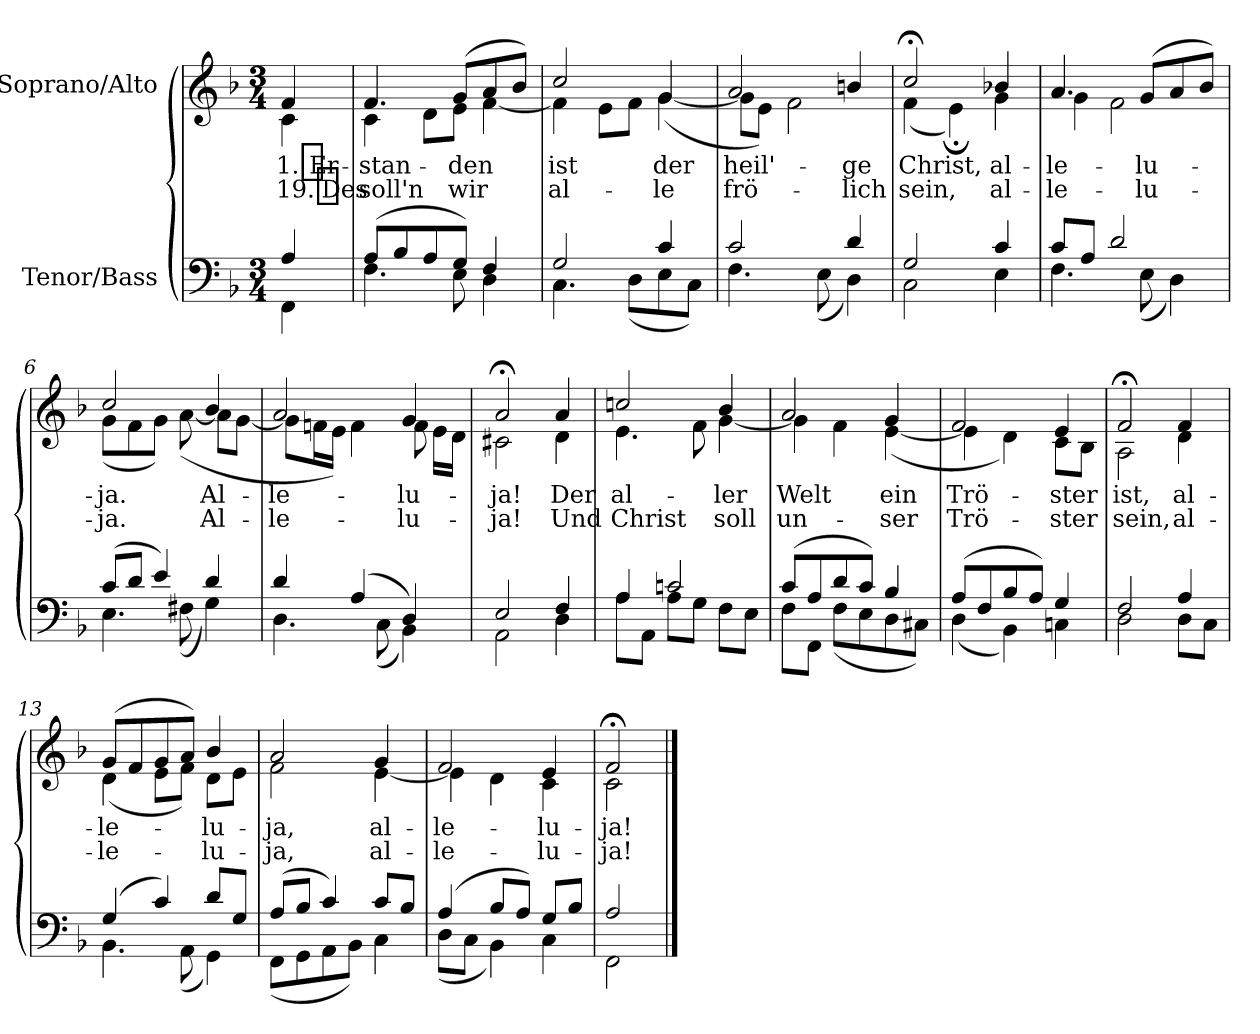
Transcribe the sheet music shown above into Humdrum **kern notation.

**kern	**kern	**text	**text
*part2	*part1	*part1	*part1
*staff2	*staff1	*staff1	*staff1
*I"Tenor/Bass	*I"Soprano/Alto	*	*
*clefF4	*clefG2	*	*
*k[b-]	*k[b-]	*	*
*M3/4	*M3/4	*	*
=	=	=	=
*^	*	*	*
!	!	!	!LO:LY:b	!LO:LY:b
*	*	*^	*	*
4A/	4FF\	4f/	4c\	1. Er-	19. Des
=1	=1	=1	=1	=1	=1
!	!	!	!	!LO:LY:b	!LO:LY:b
(8A/L	4.F\	4.f/	4c\	-stan-	soll'n
8B-/	.	.	.	.	.
8A/	.	.	8d\L	.	.
!	!	!	!	!LO:LY:b	!LO:LY:b
8G/J)	8E\	(8g/L	8e\J	-den	wir
4F/	4D\	8a/	[4f\	.	.
.	.	8b-/J)	.	.	.
=2	=2	=2	=2	=2	=2
!	!	!	!	!LO:LY:b	!LO:LY:b
2G/	4.C\	2cc/	4f\]	ist	al-
.	.	.	8e\L	.	.
.	(8D\L	.	8f\J	.	.
!	!	!	!	!LO:LY:b	!LO:LY:b
4c/	8E\	4g/	([4g\	der	-le
.	8C\J)	.	.	.	.
=3	=3	=3	=3	=3	=3
!	!	!	!	!LO:LY:b	!LO:LY:b
2c/	4.F\	2a/	8g\L]	heil'-	frö-
.	.	.	8e\J)	.	.
.	.	.	2f\	.	.
.	(8E\	.	.	.	.
!	!	!	!	!LO:LY:b	!LO:LY:b
4d/	4D\)	4bn/	.	-ge	-lich
=4	=4	=4	=4	=4	=4
!	!	!	!	!LO:LY:b	!LO:LY:b
2G/	2C\	2cc;</	(4f\	Christ,	sein,
.	.	.	4e;\)	.	.
!	!	!	!	!LO:LY:b	!LO:LY:b
4c/	4E\	4b-X/	4g\	al-	al-
=5	=5	=5	=5	=5	=5
!	!	!	!	!LO:LY:b	!LO:LY:b
8c/L	4.F\	4.a/	4g\	-le-	-le-
8A/J	.	.	.	.	.
2d/	.	.	2f\	.	.
!	!	!	!	!LO:LY:b	!LO:LY:b
.	(8E\	(8g/L	.	-lu-	-lu-
.	4D\)	8a/	.	.	.
.	.	8b-/J)	.	.	.
!!LO:LB:g=z	!!
=6	=6	=6	=6	=6	=6
!	!	!	!	!LO:LY:b	!LO:LY:b
(8c/L	4.E\	2cc/	(8g\L	-ja.	-ja.
8d/J	.	.	8f\	.	.
4e/)	.	.	8g\J)	.	.
.	(8F#X\	.	([8a\	.	.
!	!	!	!	!LO:LY:b	!LO:LY:b
4d/	4G\)	4b-/	8a\L]	Al-	Al-
.	.	.	[8g\J	.	.
=7	=7	=7	=7	=7	=7
!	!	!	!	!LO:LY:b	!LO:LY:b
4d/	4.D\	2a/	8g\L]	-le-	-le-
.	.	.	16fn\L	.	.
.	.	.	16e\JJ)	.	.
(4A/	.	.	4f\	.	.
.	(8C\	.	.	.	.
!	!	!	!	!LO:LY:b	!LO:LY:b
4D/)	4BB-\)	4g/	8f\	-lu-	-lu-
.	.	.	16e\LL	.	.
.	.	.	16d\JJ	.	.
=8	=8	=8	=8	=8	=8
!	!	!	!	!LO:LY:b	!LO:LY:b
2E/	2AA\	2a;</	2c#X\	-ja!	-ja!
!	!	!	!	!LO:LY:b	!LO:LY:b
4F/	4D\	4a/	4d\	Der	Und
=9	=9	=9	=9	=9	=9
!	!	!	!	!LO:LY:b	!LO:LY:b
4A/	8A\L	2ccn/	4.e\	al-	Christ
.	8AA\J	.	.	.	.
2cn/	8A\L	.	.	.	.
.	8G\J	.	8f\	.	.
!	!	!	!	!LO:LY:b	!LO:LY:b
.	8F\L	4b-/	[4g\	-ler	soll
.	8E\J	.	.	.	.
=10	=10	=10	=10	=10	=10
!	!	!	!	!LO:LY:b	!LO:LY:b
(8c/L	8F\L	2a/	4g\]	Welt	un-
8A/	8FF\J	.	.	.	.
8d/	(8F\L	.	4f\	.	.
8c/J)	8E\	.	.	.	.
!	!	!	!	!LO:LY:b	!LO:LY:b
4B-/	8D\	4g/	([4e\	ein	-ser
.	8C#X\J)	.	.	.	.
!!LO:LB:g=z	!!
=11	=11	=11	=11	=11	=11
!	!	!	!	!LO:LY:b	!LO:LY:b
(8A/L	(4D\	2f/	4e\]	Trö-	Trö-
8F/	.	.	.	.	.
8B-/	4BB-\)	.	4d\)	.	.
8A/J)	.	.	.	.	.
!	!	!	!	!LO:LY:b	!LO:LY:b
4G/	4Cn\	4e/	8c\L	-ster	-ster
.	.	.	8B-\J	.	.
=12	=12	=12	=12	=12	=12
!	!	!	!	!LO:LY:b	!LO:LY:b
2F/	2D\	2f;</	2A\	ist,	sein,
!	!	!	!	!LO:LY:b	!LO:LY:b
4A/	8D\L	4f/	4d\	al-	al-
.	8C\J	.	.	.	.
=13	=13	=13	=13	=13	=13
!	!	!	!	!LO:LY:b	!LO:LY:b
(4G/	4.BB-\	(8g/L	(4d\	-le-	-le-
.	.	8f/	.	.	.
4c/)	.	8g/	8e\L	.	.
.	(8AA\	8a/J)	8f\J)	.	.
!	!	!	!	!LO:LY:b	!LO:LY:b
8d/L	4GG\)	4b-/	8d\L	-lu-	-lu-
8G/J	.	.	8e\J	.	.
=14	=14	=14	=14	=14	=14
!	!	!	!	!LO:LY:b	!LO:LY:b
(8A/L	(8FF\L	2a/	2f\	-ja,	-ja,
8B-/J	8GG\	.	.	.	.
4c/)	8AA\	.	.	.	.
.	8BB-\J)	.	.	.	.
!	!	!	!	!LO:LY:b	!LO:LY:b
8c/L	4C\	4g/	[4e\	al-	al-
8B-/J	.	.	.	.	.
=15	=15	=15	=15	=15	=15
!	!	!	!	!LO:LY:b	!LO:LY:b
(4A/	(8D\L	2f/	4e\]	-le-	-le-
.	8C\J	.	.	.	.
8B-/L	4BB-\)	.	4d\	.	.
8A/J)	.	.	.	.	.
!	!	!	!	!LO:LY:b	!LO:LY:b
8G/L	4C\	4e/	4c\	-lu-	lu-
8B-/J	.	.	.	.	.
=16	=16	=16	=16	=16	=16
!	!	!	!	!LO:LY:b	!LO:LY:b
2A/	2FF\	2f;</	2c\	-ja!	-ja!
*v	*v	*	*	*	*
*	*v	*v	*	*
==	==	==	==
*-	*-	*-	*-
